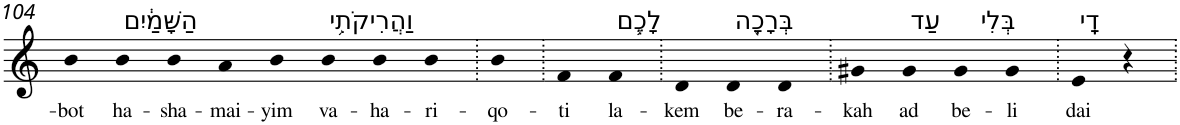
**kern	**text
*part1	*part1
*staff1	*staff1
*I"Piano	*
*I'Pno	*
!!LO:PB:g=z
*clefG2	*
*k[]	*
=104	=104
!	!LO:LY:b
4b	-bot
!LO:TX:a:t=הַשָּׁמַ֔יִם	!
!	!LO:LY:b
4b	ha-
!	!LO:LY:b
4b	-sha-
!	!LO:LY:b
4a	-mai-
!	!LO:LY:b
4b	-yim
!LO:TX:a:t=וַהֲרִיקֹתִ֥י	!
!	!LO:LY:b
4b	va-
!	!LO:LY:b
4b	-ha-
!	!LO:LY:b
4b	-ri-
=105.	=105.
!	!LO:LY:b
4b	-qo-
=106.	=106.
!	!LO:LY:b
4f	-ti
!LO:TX:a:t=לָכֶ֛ם	!
!	!LO:LY:b
4f	la-
=107.	=107.
!	!LO:LY:b
4d	-kem
!LO:TX:a:t=בְּרָכָ֖ה	!
!	!LO:LY:b
4d	be-
!	!LO:LY:b
4d	-ra-
=108.	=108.
!	!LO:LY:b
4g#X	-kah
!LO:TX:a:t=עַד	!
!	!LO:LY:b
4g#	ad
!LO:TX:a:t=בְּלִי	!
!	!LO:LY:b
4g#	be-
!	!LO:LY:b
4g#	-li
=109.	=109.
!LO:TX:a:t=דָֽי	!
!	!LO:LY:b
4e	dai
4r	.
=.	=.
*-	*-
